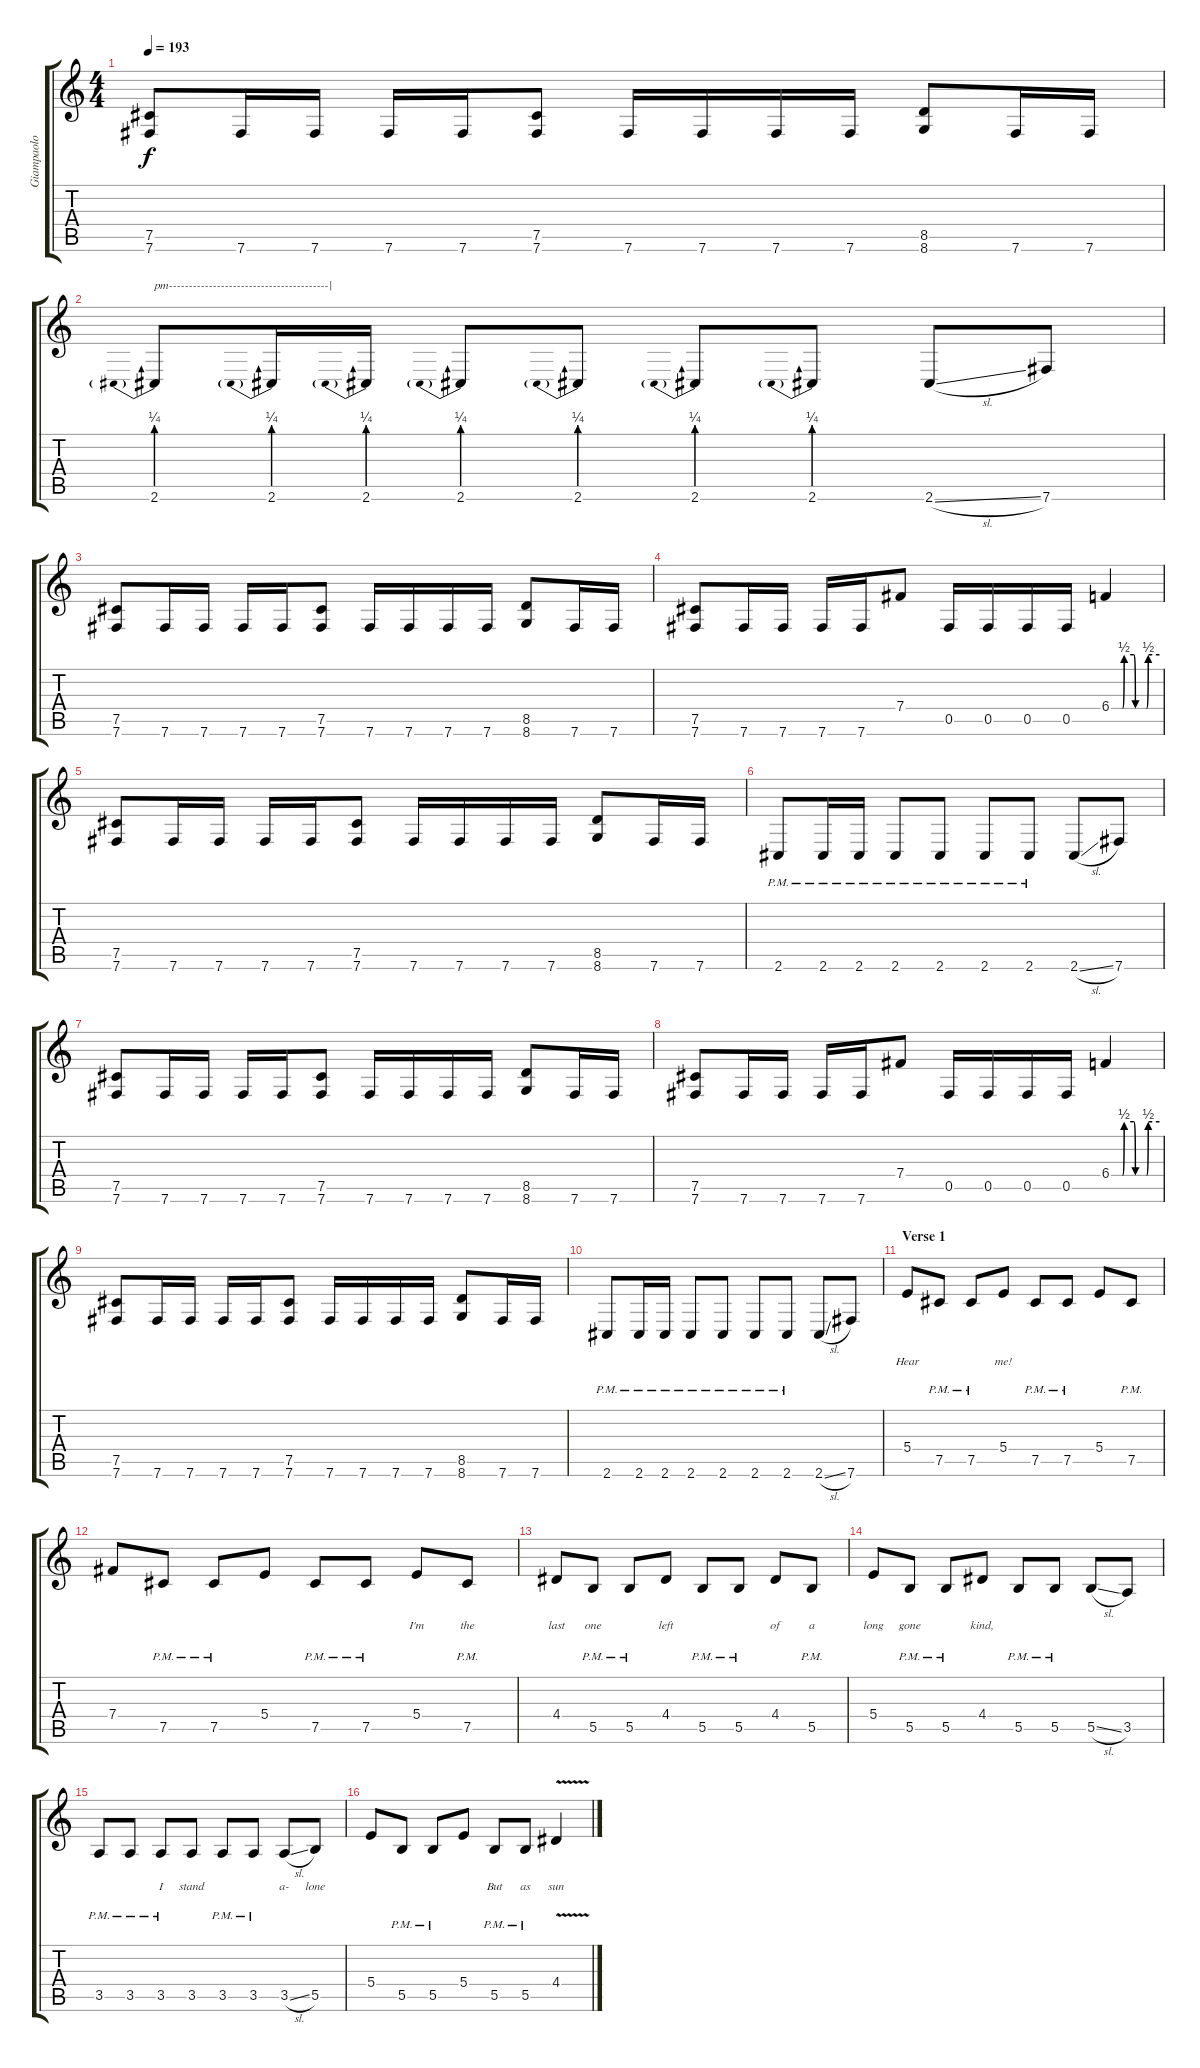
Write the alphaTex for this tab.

\track ("Giampaolo Caprino" "Giampaolo ") {instrument overdrivenguitar}
\staff {score tabs}
\tuning (Db4 Ab3 E3 B2 Gb2 B1) {hide}
\ts (4 4)
\tempo 193
\clef g2
\ks c
(7.5 7.6).8{dy f} 7.6.16 7.6.16 7.6.16 7.6.16 (7.5 7.6).8 7.6.16 7.6.16 7.6.16 7.6.16 (8.5 8.6).8 7.6.16 7.6.16 |
2.6{be (prebend 0 1 60 1)}.8{txt "pm----------------------------------------|"} 2.6{be (prebend 0 1 60 1)}.16 2.6{be (prebend 0 1 60 1)}.16 2.6{be (prebend 0 1 60 1)}.8 2.6{be (prebend 0 1 60 1)}.8 2.6{be (prebend 0 1 60 1)}.8 2.6{be (prebend 0 1 60 1)}.8 2.6{sl}.8 7.6.8 |
(7.5 7.6).8 7.6.16 7.6.16 7.6.16 7.6.16 (7.5 7.6).8 7.6.16 7.6.16 7.6.16 7.6.16 (8.5 8.6).8 7.6.16 7.6.16 |
(7.5 7.6).8 7.6.16 7.6.16 7.6.16 7.6.16 7.4.8 0.5.16 0.5.16 0.5.16 0.5.16 6.4{be (custom 0 0 14 0 16 2 28 2 30 0 44 0 46 2 60 2)}.4 |
(7.5 7.6).8 7.6.16 7.6.16 7.6.16 7.6.16 (7.5 7.6).8 7.6.16 7.6.16 7.6.16 7.6.16 (8.5 8.6).8 7.6.16 7.6.16 |
2.6{pm}.8 2.6{pm}.16 2.6{pm}.16 2.6{pm}.8 2.6{pm}.8 2.6{pm}.8 2.6{pm}.8 2.6{sl}.8 7.6.8 |
(7.5 7.6).8 7.6.16 7.6.16 7.6.16 7.6.16 (7.5 7.6).8 7.6.16 7.6.16 7.6.16 7.6.16 (8.5 8.6).8 7.6.16 7.6.16 |
(7.5 7.6).8 7.6.16 7.6.16 7.6.16 7.6.16 7.4.8 0.5.16 0.5.16 0.5.16 0.5.16 6.4{be (custom 0 0 14 0 16 2 28 2 30 0 44 0 46 2 60 2)}.4 |
(7.5 7.6).8 7.6.16 7.6.16 7.6.16 7.6.16 (7.5 7.6).8 7.6.16 7.6.16 7.6.16 7.6.16 (8.5 8.6).8 7.6.16 7.6.16 |
2.6{pm}.8 2.6{pm}.16 2.6{pm}.16 2.6{pm}.8 2.6{pm}.8 2.6{pm}.8 2.6{pm}.8 2.6{sl}.8 7.6.8 |
\section ("" "Verse 1")
5.4.8{lyrics (0 "Hear") lyrics (1 "") lyrics (2 "") lyrics (3 "") lyrics (4 "")} 7.5{pm}.8{lyrics (0 "") lyrics (1 "") lyrics (2 "") lyrics (3 "") lyrics (4 "")} 7.5{pm}.8{lyrics (0 "") lyrics (1 "") lyrics (2 "") lyrics (3 "") lyrics (4 "")} 5.4.8{lyrics (0 "me!") lyrics (1 "") lyrics (2 "") lyrics (3 "") lyrics (4 "")} 7.5{pm}.8{lyrics (0 "") lyrics (1 "") lyrics (2 "") lyrics (3 "") lyrics (4 "")} 7.5{pm}.8{lyrics (0 "") lyrics (1 "") lyrics (2 "") lyrics (3 "") lyrics (4 "")} 5.4.8{lyrics (0 "") lyrics (1 "") lyrics (2 "") lyrics (3 "") lyrics (4 "")} 7.5{pm}.8{lyrics (0 "") lyrics (1 "") lyrics (2 "") lyrics (3 "") lyrics (4 "")} |
7.4.8{lyrics (0 "") lyrics (1 "") lyrics (2 "") lyrics (3 "") lyrics (4 "")} 7.5{pm}.8{lyrics (0 "") lyrics (1 "") lyrics (2 "") lyrics (3 "") lyrics (4 "")} 7.5{pm}.8{lyrics (0 "") lyrics (1 "") lyrics (2 "") lyrics (3 "") lyrics (4 "")} 5.4.8{lyrics (0 "") lyrics (1 "") lyrics (2 "") lyrics (3 "") lyrics (4 "")} 7.5{pm}.8{lyrics (0 "") lyrics (1 "") lyrics (2 "") lyrics (3 "") lyrics (4 "")} 7.5{pm}.8{lyrics (0 "") lyrics (1 "") lyrics (2 "") lyrics (3 "") lyrics (4 "")} 5.4.8{lyrics (0 "I'm") lyrics (1 "") lyrics (2 "") lyrics (3 "") lyrics (4 "")} 7.5{pm}.8{lyrics (0 "the") lyrics (1 "") lyrics (2 "") lyrics (3 "") lyrics (4 "")} |
4.4.8{lyrics (0 "last") lyrics (1 "") lyrics (2 "") lyrics (3 "") lyrics (4 "")} 5.5{pm}.8{lyrics (0 "one") lyrics (1 "") lyrics (2 "") lyrics (3 "") lyrics (4 "")} 5.5{pm}.8{lyrics (0 "") lyrics (1 "") lyrics (2 "") lyrics (3 "") lyrics (4 "")} 4.4.8{lyrics (0 "left") lyrics (1 "") lyrics (2 "") lyrics (3 "") lyrics (4 "")} 5.5{pm}.8{lyrics (0 "") lyrics (1 "") lyrics (2 "") lyrics (3 "") lyrics (4 "")} 5.5{pm}.8{lyrics (0 "") lyrics (1 "") lyrics (2 "") lyrics (3 "") lyrics (4 "")} 4.4.8{lyrics (0 "of") lyrics (1 "") lyrics (2 "") lyrics (3 "") lyrics (4 "")} 5.5{pm}.8{lyrics (0 "a") lyrics (1 "") lyrics (2 "") lyrics (3 "") lyrics (4 "")} |
5.4.8{lyrics (0 "long") lyrics (1 "") lyrics (2 "") lyrics (3 "") lyrics (4 "")} 5.5{pm}.8{lyrics (0 "gone") lyrics (1 "") lyrics (2 "") lyrics (3 "") lyrics (4 "")} 5.5{pm}.8{lyrics (0 "") lyrics (1 "") lyrics (2 "") lyrics (3 "") lyrics (4 "")} 4.4.8{lyrics (0 "kind,") lyrics (1 "") lyrics (2 "") lyrics (3 "") lyrics (4 "")} 5.5{pm}.8{lyrics (0 "") lyrics (1 "") lyrics (2 "") lyrics (3 "") lyrics (4 "")} 5.5{pm}.8{lyrics (0 "") lyrics (1 "") lyrics (2 "") lyrics (3 "") lyrics (4 "")} 5.5{sl}.8{lyrics (0 "") lyrics (1 "") lyrics (2 "") lyrics (3 "") lyrics (4 "")} 3.5.8{lyrics (0 "") lyrics (1 "") lyrics (2 "") lyrics (3 "") lyrics (4 "")} |
3.5{pm}.8{lyrics (0 "") lyrics (1 "") lyrics (2 "") lyrics (3 "") lyrics (4 "")} 3.5{pm}.8{lyrics (0 "") lyrics (1 "") lyrics (2 "") lyrics (3 "") lyrics (4 "")} 3.5{pm}.8{lyrics (0 "I") lyrics (1 "") lyrics (2 "") lyrics (3 "") lyrics (4 "")} 3.5.8{lyrics (0 "stand") lyrics (1 "") lyrics (2 "") lyrics (3 "") lyrics (4 "")} 3.5{pm}.8{lyrics (0 "") lyrics (1 "") lyrics (2 "") lyrics (3 "") lyrics (4 "")} 3.5{pm}.8{lyrics (0 "") lyrics (1 "") lyrics (2 "") lyrics (3 "") lyrics (4 "")} 3.5{sl}.8{lyrics (0 "a-") lyrics (1 "") lyrics (2 "") lyrics (3 "") lyrics (4 "")} 5.5.8{lyrics (0 "lone") lyrics (1 "") lyrics (2 "") lyrics (3 "") lyrics (4 "")} |
5.4.8{lyrics (0 "") lyrics (1 "") lyrics (2 "") lyrics (3 "") lyrics (4 "")} 5.5{pm}.8{lyrics (0 "") lyrics (1 "") lyrics (2 "") lyrics (3 "") lyrics (4 "")} 5.5{pm}.8{lyrics (0 "") lyrics (1 "") lyrics (2 "") lyrics (3 "") lyrics (4 "")} 5.4.8{lyrics (0 "") lyrics (1 "") lyrics (2 "") lyrics (3 "") lyrics (4 "")} 5.5{pm}.8{lyrics (0 "But") lyrics (1 "") lyrics (2 "") lyrics (3 "") lyrics (4 "")} 5.5{pm}.8{lyrics (0 "as") lyrics (1 "") lyrics (2 "") lyrics (3 "") lyrics (4 "")} 4.4{v}.4{lyrics (0 "sun") lyrics (1 "") lyrics (2 "") lyrics (3 "") lyrics (4 "")}
